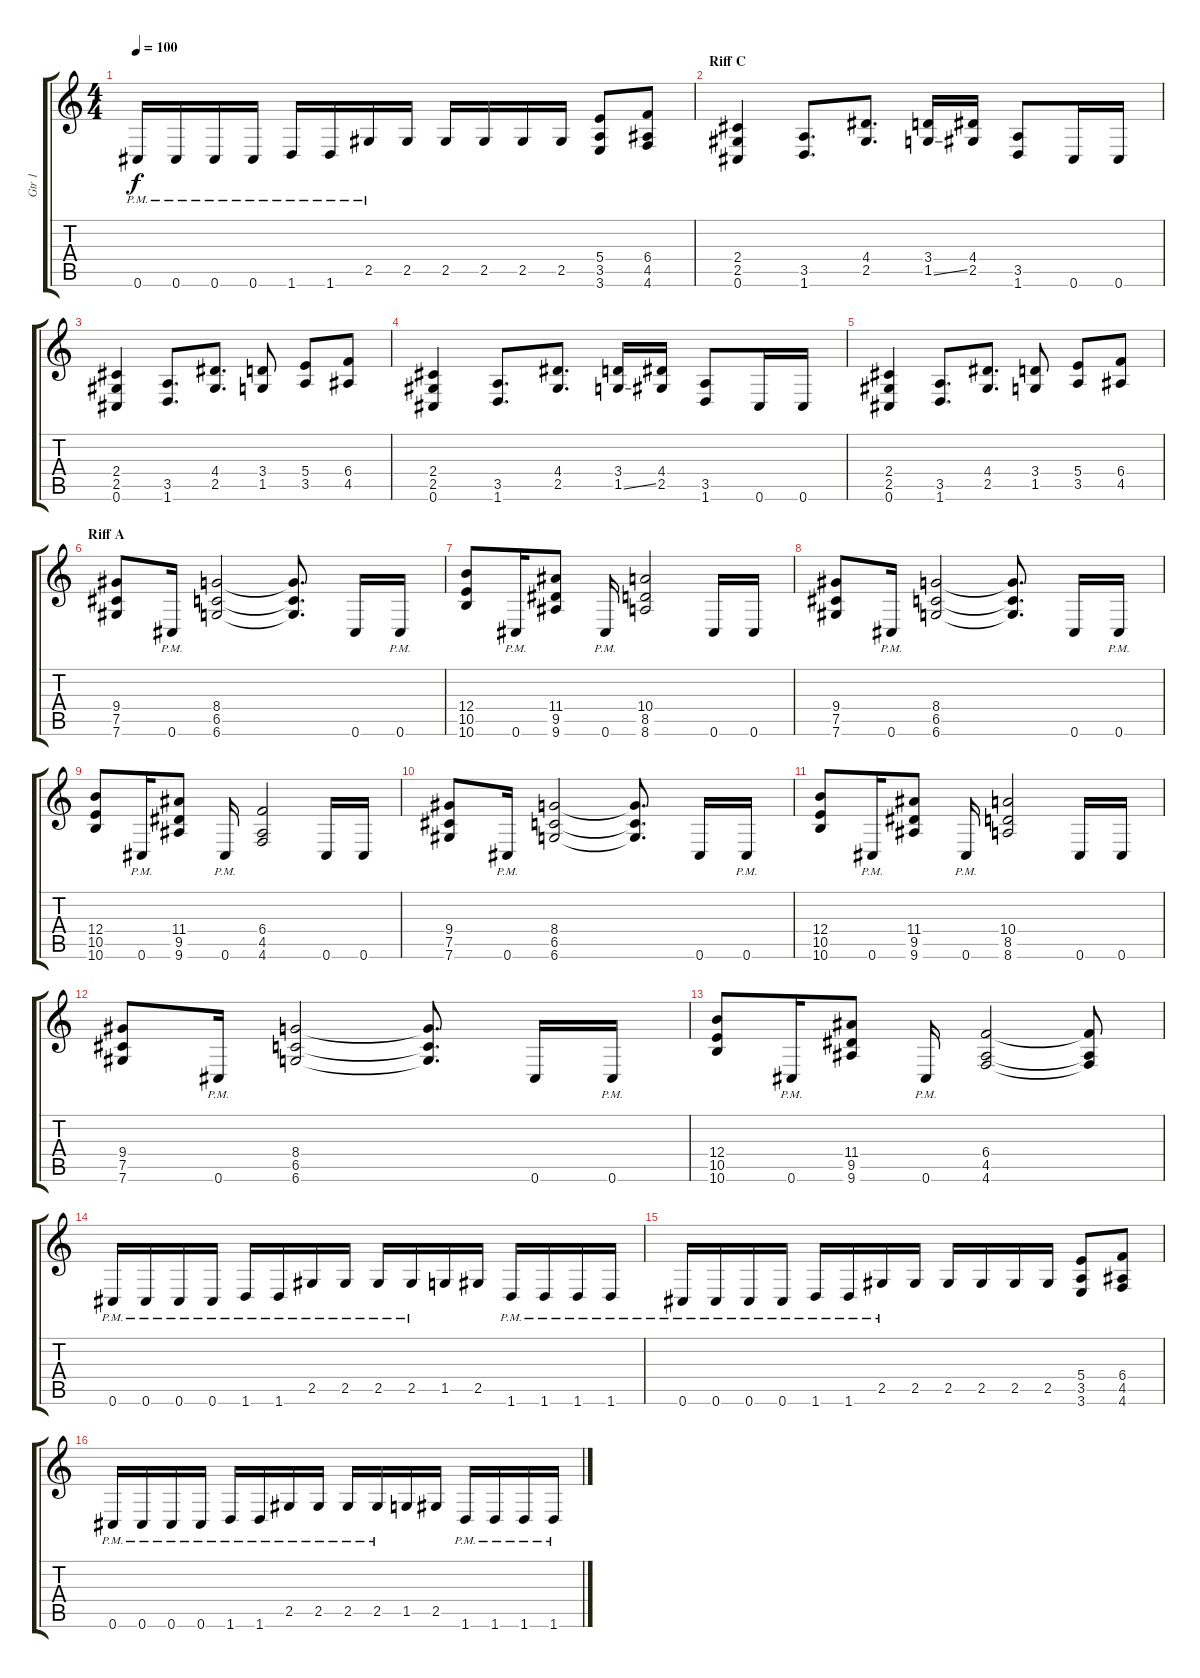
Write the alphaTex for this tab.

\track ("Gtr 1" "Gtr 1") {instrument distortionguitar}
\staff {score tabs}
\tuning (Db4 Ab3 E3 B2 Gb2 Db2) {hide}
\ts (4 4)
\tempo 100
\clef g2
\ks c
0.6{pm}.16{dy f} 0.6{pm}.16 0.6{pm}.16 0.6{pm}.16 1.6{pm}.16 1.6{pm}.16 2.5{pm}.16 2.5.16 2.5.16 2.5.16 2.5.16 2.5.16 (5.4 3.5 3.6).8 (6.4 4.5 4.6).8 |
\section ("" "Riff C")
(2.4 2.5 0.6).4 (3.5 1.6).8{d} (4.4 2.5).8{d} (3.4 1.5{ss}).16 (4.4 2.5).16 (3.5 1.6).8 0.6.16 0.6.16 |
(2.4 2.5 0.6).4 (3.5 1.6).8{d} (4.4 2.5).8{d} (3.4 1.5).8 (5.4 3.5).8 (6.4 4.5).8 |
(2.4 2.5 0.6).4 (3.5 1.6).8{d} (4.4 2.5).8{d} (3.4 1.5{ss}).16 (4.4 2.5).16 (3.5 1.6).8 0.6.16 0.6.16 |
(2.4 2.5 0.6).4 (3.5 1.6).8{d} (4.4 2.5).8{d} (3.4 1.5).8 (5.4 3.5).8 (6.4 4.5).8 |
\section ("" "Riff A")
(9.4 7.5 7.6).8 0.6{pm}.16 (8.4 6.5 6.6).2 (8.4{t} 6.5{t} 6.6{t}).8{d} 0.6.16 0.6{pm}.16 |
(12.4 10.5 10.6).8 0.6{pm}.16 (11.4 9.5 9.6).8 0.6{pm}.16 (10.4 8.5 8.6).2 0.6.16 0.6.16 |
(9.4 7.5 7.6).8 0.6{pm}.16 (8.4 6.5 6.6).2 (8.4{t} 6.5{t} 6.6{t}).8{d} 0.6.16 0.6{pm}.16 |
(12.4 10.5 10.6).8 0.6{pm}.16 (11.4 9.5 9.6).8 0.6{pm}.16 (6.4 4.5 4.6).2 0.6.16 0.6.16 |
(9.4 7.5 7.6).8 0.6{pm}.16 (8.4 6.5 6.6).2 (8.4{t} 6.5{t} 6.6{t}).8{d} 0.6.16 0.6{pm}.16 |
(12.4 10.5 10.6).8 0.6{pm}.16 (11.4 9.5 9.6).8 0.6{pm}.16 (10.4 8.5 8.6).2 0.6.16 0.6.16 |
(9.4 7.5 7.6).8 0.6{pm}.16 (8.4 6.5 6.6).2 (8.4{t} 6.5{t} 6.6{t}).8{d} 0.6.16 0.6{pm}.16 |
(12.4 10.5 10.6).8 0.6{pm}.16 (11.4 9.5 9.6).8 0.6{pm}.16 (6.4 4.5 4.6).2 (6.4{t} 4.5{t} 4.6{t}).8 |
0.6{pm}.16 0.6{pm}.16 0.6{pm}.16 0.6{pm}.16 1.6{pm}.16 1.6{pm}.16 2.5{pm}.16 2.5{pm}.16 2.5{pm}.16 2.5{pm}.16 1.5.16 2.5.16 1.6{pm}.16 1.6{pm}.16 1.6{pm}.16 1.6{pm}.16 |
0.6{pm}.16 0.6{pm}.16 0.6{pm}.16 0.6{pm}.16 1.6{pm}.16 1.6{pm}.16 2.5{pm}.16 2.5.16 2.5.16 2.5.16 2.5.16 2.5.16 (5.4 3.5 3.6).8 (6.4 4.5 4.6).8 |
0.6{pm}.16 0.6{pm}.16 0.6{pm}.16 0.6{pm}.16 1.6{pm}.16 1.6{pm}.16 2.5{pm}.16 2.5{pm}.16 2.5{pm}.16 2.5{pm}.16 1.5.16 2.5.16 1.6{pm}.16 1.6{pm}.16 1.6{pm}.16 1.6{pm}.16
